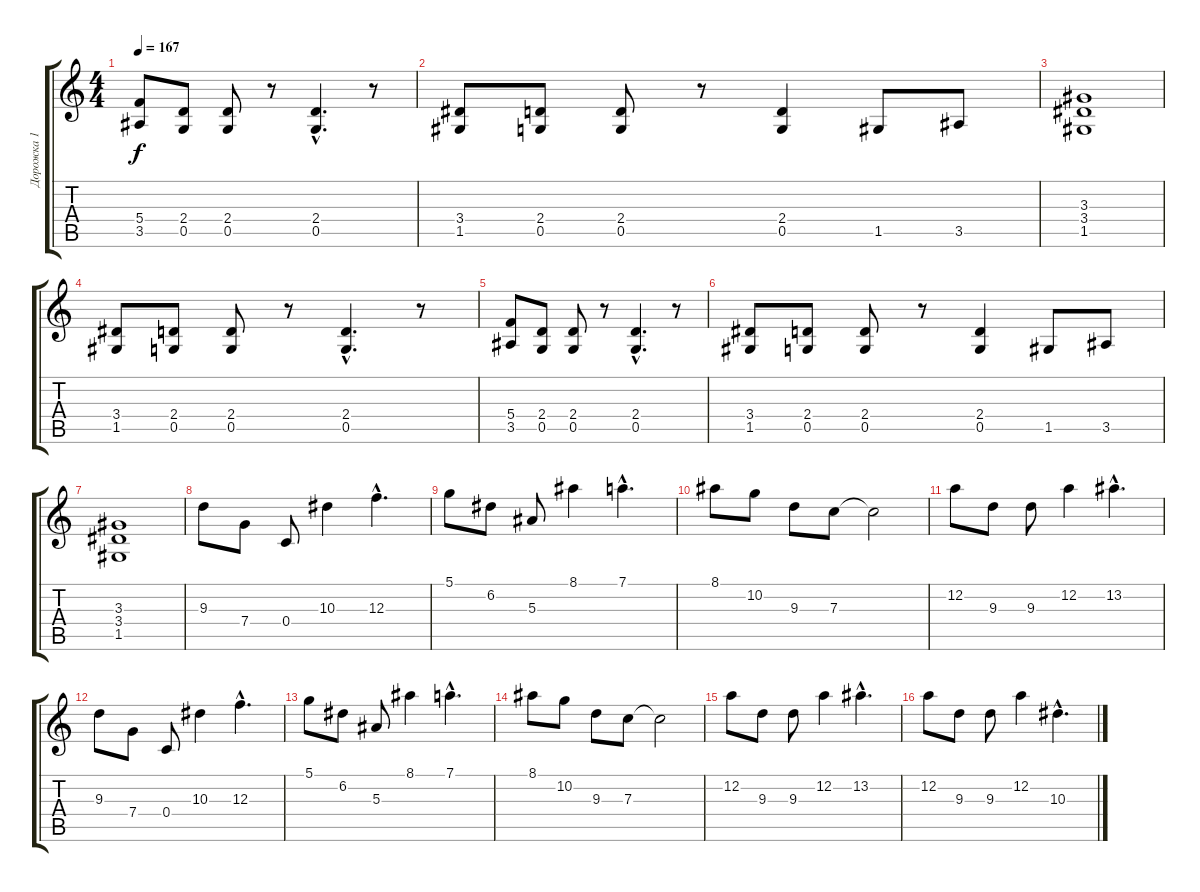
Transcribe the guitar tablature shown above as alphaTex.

\track ("Дорожка 1" "Дорожка 1") {instrument distortionguitar}
\staff {score tabs}
\tuning (D4 A3 F3 C3 G2 D2) {hide}
\ts (4 4)
\tempo 167
\clef g2
\ks c
(5.4 3.5).8{dy f} (2.4 0.5).8 (2.4 0.5).8 r.8 (2.4{hac} 0.5{hac}).4{d} r.8 |
(3.4 1.5).8 (2.4 0.5).8 (2.4 0.5).8 r.8 (2.4 0.5).4 1.5.8 3.5.8 |
(3.3 3.4 1.5).1 |
(3.4 1.5).8 (2.4 0.5).8 (2.4 0.5).8 r.8 (2.4{hac} 0.5{hac}).4{d} r.8 |
(5.4 3.5).8 (2.4 0.5).8 (2.4 0.5).8 r.8 (2.4{hac} 0.5{hac}).4{d} r.8 |
(3.4 1.5).8 (2.4 0.5).8 (2.4 0.5).8 r.8 (2.4 0.5).4 1.5.8 3.5.8 |
(3.3 3.4 1.5).1 |
9.3.8 7.4.8 0.4.8 10.3.4 12.3{hac}.4{d} |
5.1.8 6.2.8 5.3.8 8.1.4 7.1{hac}.4{d} |
8.1.8 10.2.8 9.3.8 7.3.8 7.3{t}.2 |
12.2.8 9.3.8 9.3.8 12.2.4 13.2{hac}.4{d} |
9.3.8 7.4.8 0.4.8 10.3.4 12.3{hac}.4{d} |
5.1.8 6.2.8 5.3.8 8.1.4 7.1{hac}.4{d} |
8.1.8 10.2.8 9.3.8 7.3.8 7.3{t}.2 |
12.2.8 9.3.8 9.3.8 12.2.4 13.2{hac}.4{d} |
12.2.8 9.3.8 9.3.8 12.2.4 10.3{hac}.4{d}
